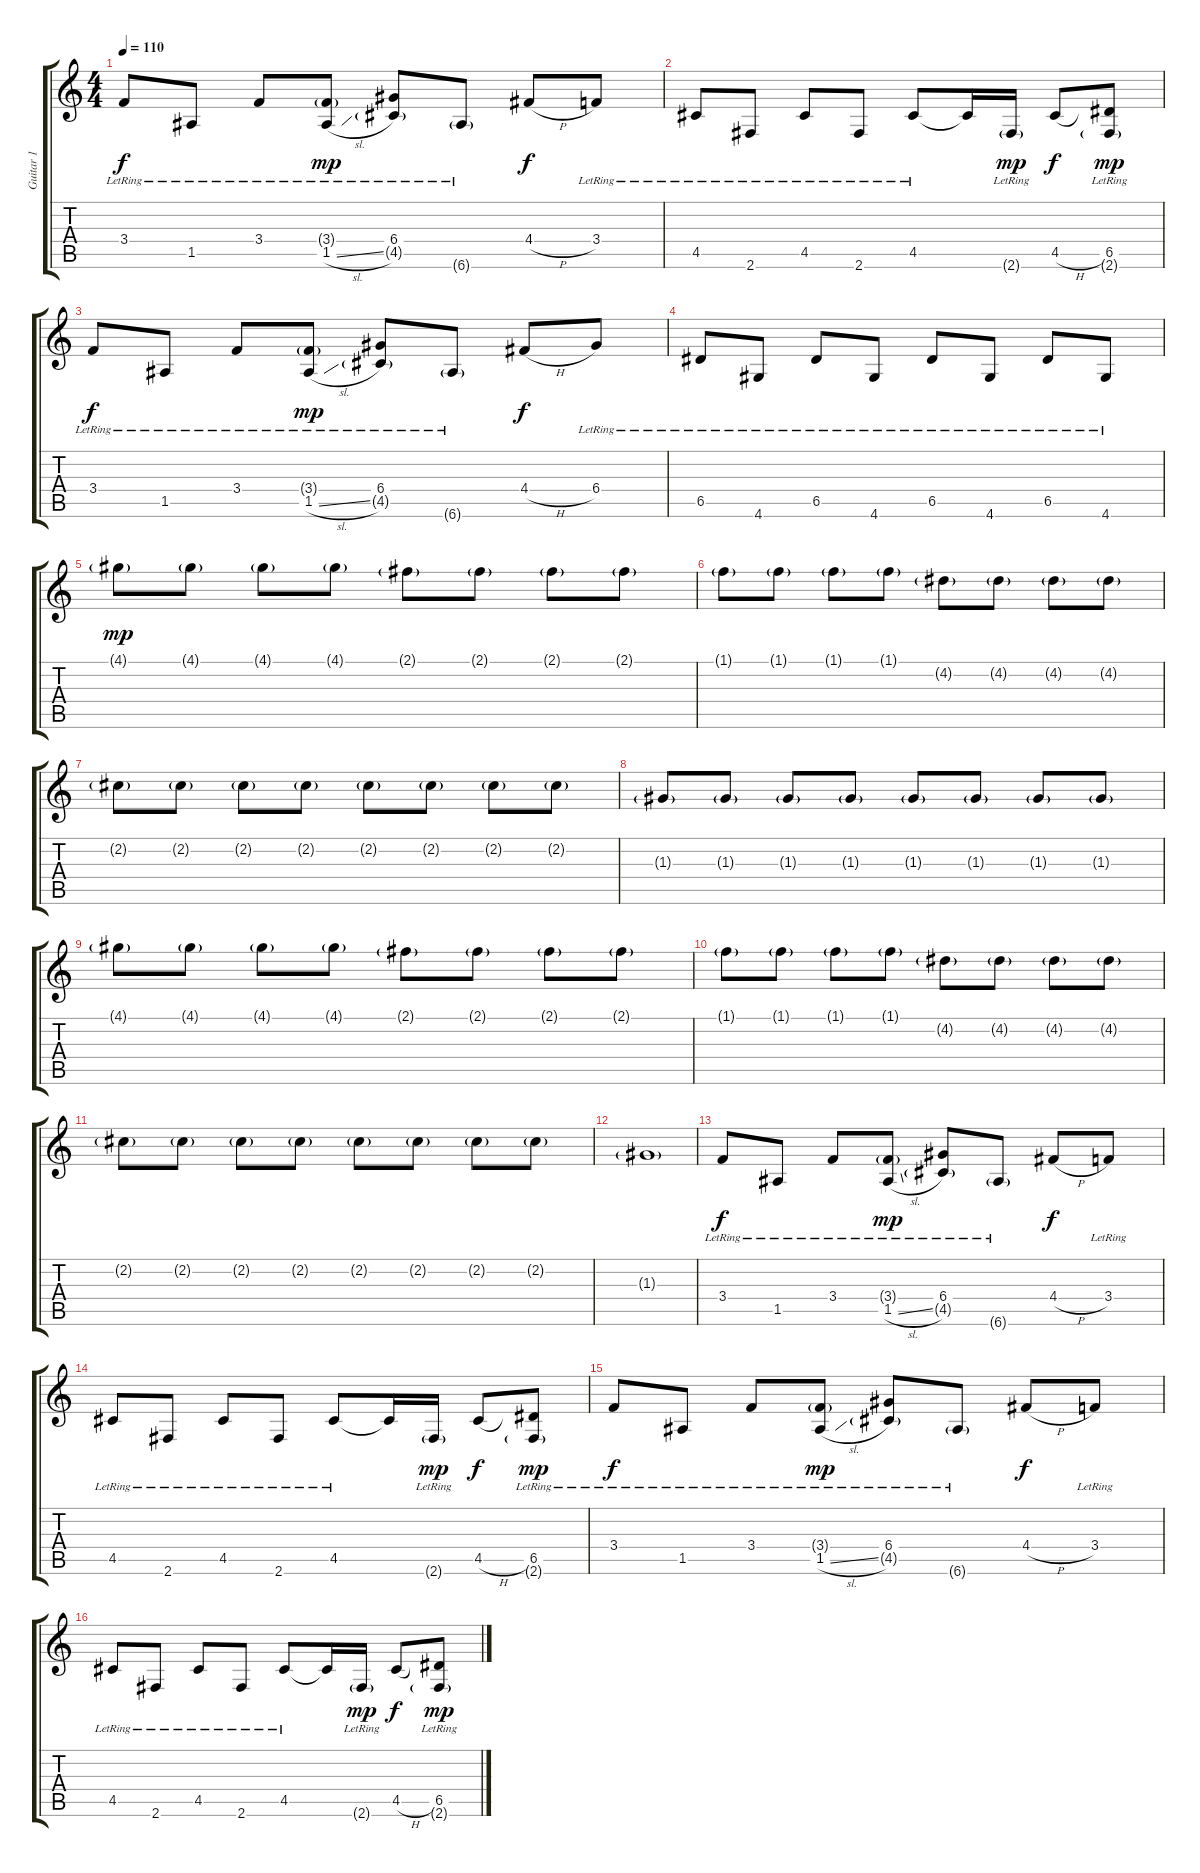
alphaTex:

\track ("Guitar 1" "Guitar 1") {instrument electricguitarjazz}
\staff {score tabs}
\tuning (E4 B3 G3 D3 A2 E2) {hide}
\ts (4 4)
\tempo 110
\clef g2
\ks c
3.4{lr}.8{dy f} 1.5{lr}.8 3.4{lr}.8 (3.4{g lr} 1.5{sl}).8{dy mp} (6.4{lr} 4.5{g lr}).8 6.6{g lr}.8 4.4{h}.8{dy f} 3.4{lr}.8 |
4.5{lr}.8 2.6{lr}.8 4.5{lr}.8 2.6{lr}.8 4.5{lr}.8 4.5{t}.16 2.6{g lr}.16{dy mp} 4.5{h}.8{dy f} (6.5{lr} 2.6{g lr}).8{dy mp} |
3.4{lr}.8{dy f} 1.5{lr}.8 3.4{lr}.8 (3.4{g lr} 1.5{sl}).8{dy mp} (6.4{lr} 4.5{g lr}).8 6.6{g lr}.8 4.4{h}.8{dy f} 6.4{lr}.8 |
6.5{lr}.8 4.6{lr}.8 6.5{lr}.8 4.6{lr}.8 6.5{lr}.8 4.6{lr}.8 6.5{lr}.8 4.6{lr}.8 |
4.1{g}.8{dy mp} 4.1{g}.8 4.1{g}.8 4.1{g}.8 2.1{g}.8 2.1{g}.8 2.1{g}.8 2.1{g}.8 |
1.1{g}.8 1.1{g}.8 1.1{g}.8 1.1{g}.8 4.2{g}.8 4.2{g}.8 4.2{g}.8 4.2{g}.8 |
2.2{g}.8 2.2{g}.8 2.2{g}.8 2.2{g}.8 2.2{g}.8 2.2{g}.8 2.2{g}.8 2.2{g}.8 |
1.3{g}.8 1.3{g}.8 1.3{g}.8 1.3{g}.8 1.3{g}.8 1.3{g}.8 1.3{g}.8 1.3{g}.8 |
4.1{g}.8 4.1{g}.8 4.1{g}.8 4.1{g}.8 2.1{g}.8 2.1{g}.8 2.1{g}.8 2.1{g}.8 |
1.1{g}.8 1.1{g}.8 1.1{g}.8 1.1{g}.8 4.2{g}.8 4.2{g}.8 4.2{g}.8 4.2{g}.8 |
2.2{g}.8 2.2{g}.8 2.2{g}.8 2.2{g}.8 2.2{g}.8 2.2{g}.8 2.2{g}.8 2.2{g}.8 |
1.3{g}.1 |
3.4{lr}.8{dy f} 1.5{lr}.8 3.4{lr}.8 (3.4{g lr} 1.5{sl}).8{dy mp} (6.4{lr} 4.5{g lr}).8 6.6{g lr}.8 4.4{h}.8{dy f} 3.4{lr}.8 |
4.5{lr}.8 2.6{lr}.8 4.5{lr}.8 2.6{lr}.8 4.5{lr}.8 4.5{t}.16 2.6{g lr}.16{dy mp} 4.5{h}.8{dy f} (6.5{lr} 2.6{g lr}).8{dy mp} |
3.4{lr}.8{dy f} 1.5{lr}.8 3.4{lr}.8 (3.4{g lr} 1.5{sl}).8{dy mp} (6.4{lr} 4.5{g lr}).8 6.6{g lr}.8 4.4{h}.8{dy f} 3.4{lr}.8 |
4.5{lr}.8 2.6{lr}.8 4.5{lr}.8 2.6{lr}.8 4.5{lr}.8 4.5{t}.16 2.6{g lr}.16{dy mp} 4.5{h}.8{dy f} (6.5{lr} 2.6{g lr}).8{dy mp}
